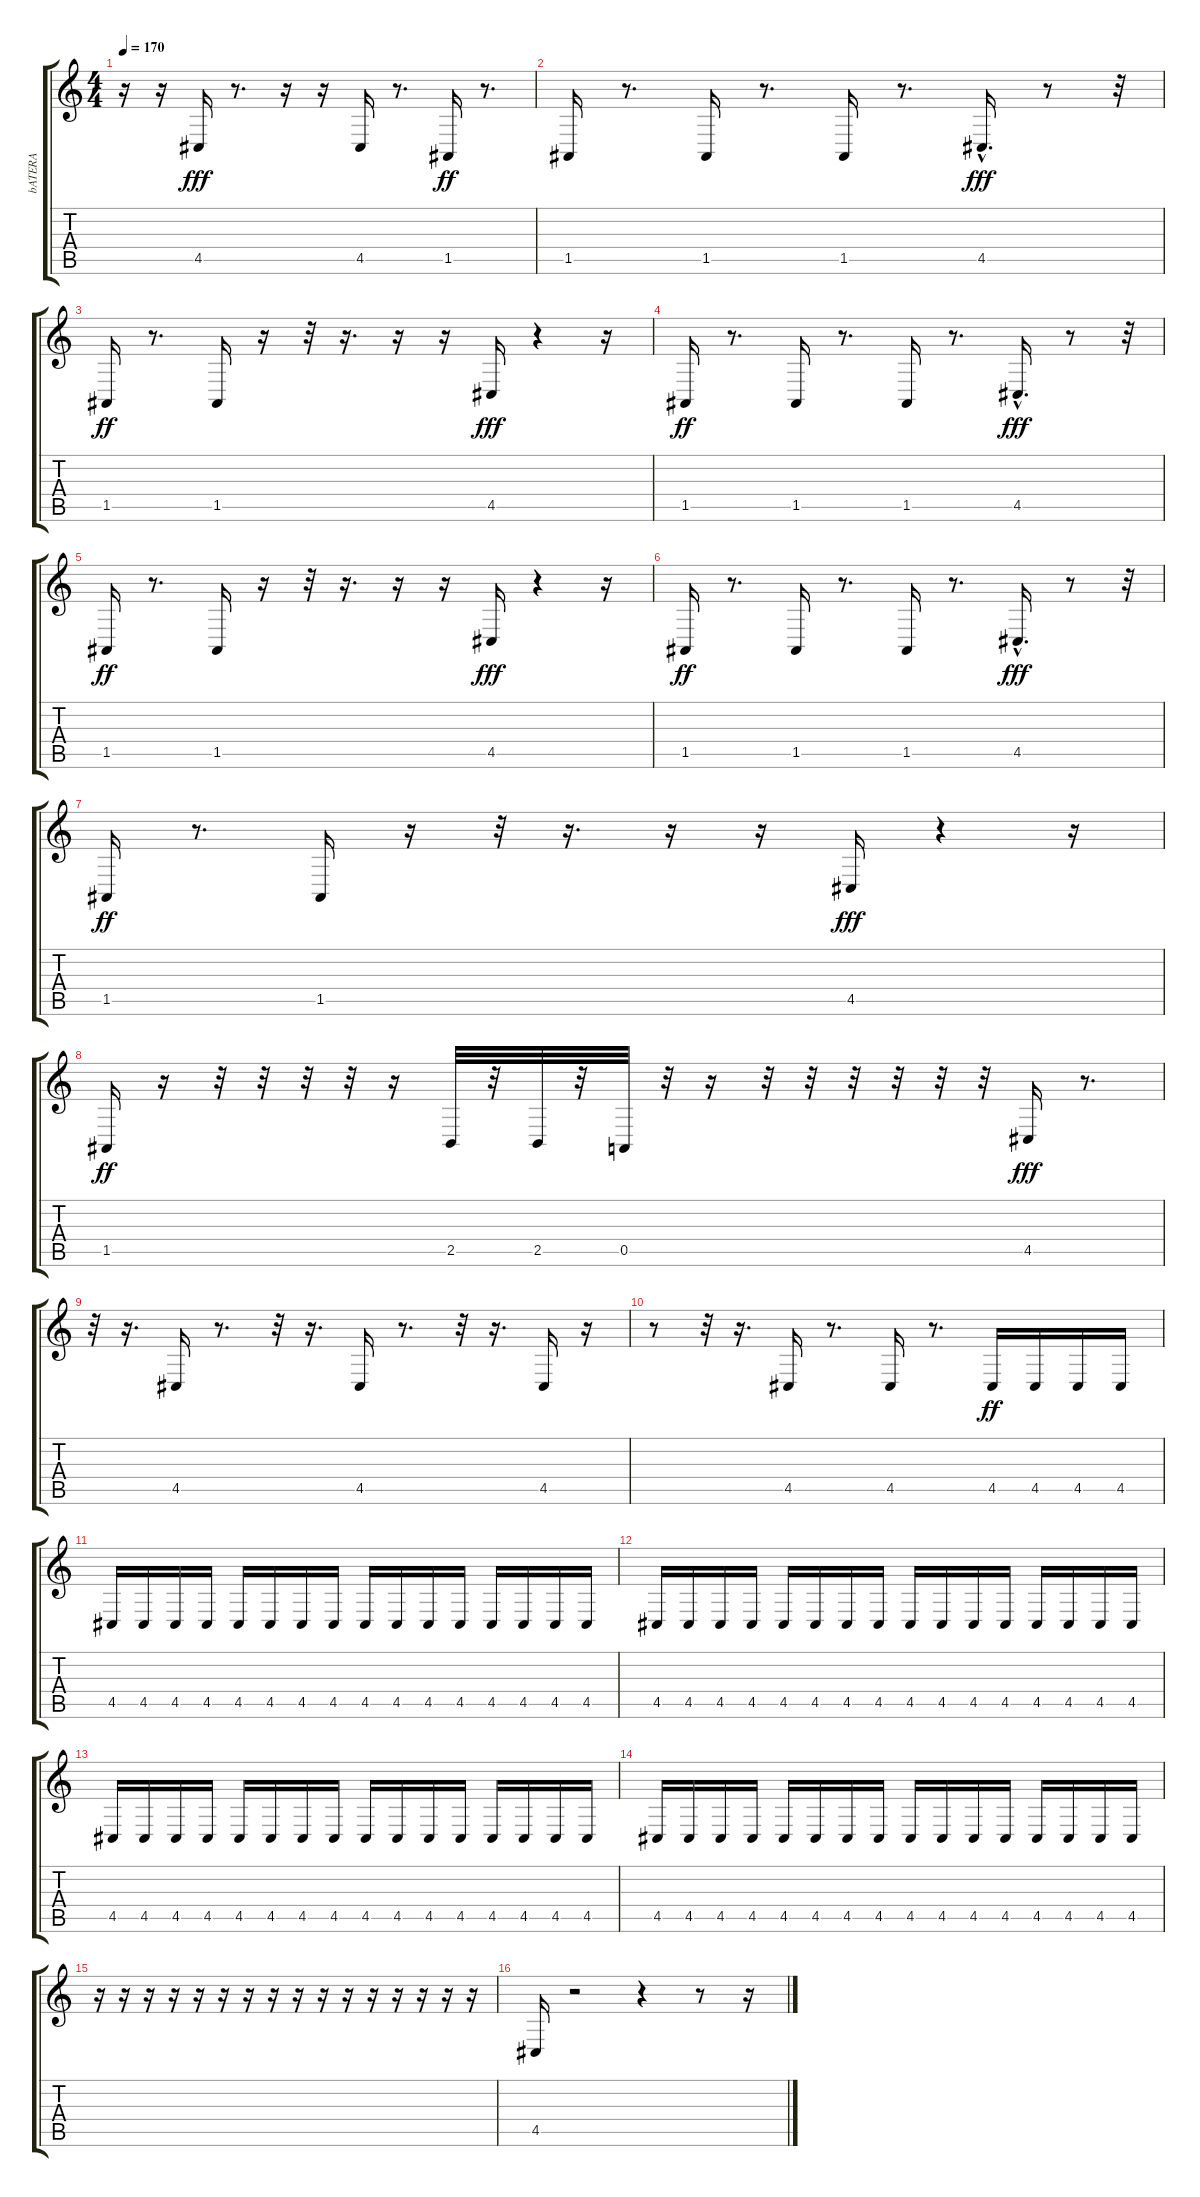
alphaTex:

\track ("bATERA" "bATERA") {instrument percussiveorgan}
\staff {score tabs}
\tuning (E4 B3 G3 D3 A2 E2) {hide}
\ts (4 4)
\tempo 170
\clef g2
\ks c
r.16{dy fff} r.16 4.5.16 r.8{d} r.16 r.16 4.5.16 r.8{d} 1.5.16{dy ff} r.8{d} |
1.5.16 r.8{d} 1.5.16 r.8{d} 1.5.16 r.8{d} 4.5{hac}.16{d dy fff} r.8 r.32 |
1.5.16{dy ff} r.8{d} 1.5.16 r.16 r.32 r.16{d} r.16 r.16 4.5.16{dy fff} r.4 r.16 |
1.5.16{dy ff} r.8{d} 1.5.16 r.8{d} 1.5.16 r.8{d} 4.5{hac}.16{d dy fff} r.8 r.32 |
1.5.16{dy ff} r.8{d} 1.5.16 r.16 r.32 r.16{d} r.16 r.16 4.5.16{dy fff} r.4 r.16 |
1.5.16{dy ff} r.8{d} 1.5.16 r.8{d} 1.5.16 r.8{d} 4.5{hac}.16{d dy fff} r.8 r.32 |
1.5.16{dy ff} r.8{d} 1.5.16 r.16 r.32 r.16{d} r.16 r.16 4.5.16{dy fff} r.4 r.16 |
1.5.16{dy ff} r.16 r.32 r.32 r.32 r.32 r.16 2.5.32 r.32 2.5.32 r.32 0.5.32 r.32 r.16 r.32 r.32 r.32 r.32 r.32 r.32 4.5.16{dy fff} r.8{d} |
r.32 r.16{d} 4.5.16 r.8{d} r.32 r.16{d} 4.5.16 r.8{d} r.32 r.16{d} 4.5.16 r.16 |
r.8 r.32 r.16{d} 4.5.16 r.8{d} 4.5.16 r.8{d} 4.5.16{dy ff} 4.5.16 4.5.16 4.5.16 |
4.5.16 4.5.16 4.5.16 4.5.16 4.5.16 4.5.16 4.5.16 4.5.16 4.5.16 4.5.16 4.5.16 4.5.16 4.5.16 4.5.16 4.5.16 4.5.16 |
4.5.16 4.5.16 4.5.16 4.5.16 4.5.16 4.5.16 4.5.16 4.5.16 4.5.16 4.5.16 4.5.16 4.5.16 4.5.16 4.5.16 4.5.16 4.5.16 |
4.5.16 4.5.16 4.5.16 4.5.16 4.5.16 4.5.16 4.5.16 4.5.16 4.5.16 4.5.16 4.5.16 4.5.16 4.5.16 4.5.16 4.5.16 4.5.16 |
4.5.16 4.5.16 4.5.16 4.5.16 4.5.16 4.5.16 4.5.16 4.5.16 4.5.16 4.5.16 4.5.16 4.5.16 4.5.16 4.5.16 4.5.16 4.5.16 |
r.16 r.16 r.16 r.16 r.16 r.16 r.16 r.16 r.16 r.16 r.16 r.16 r.16 r.16 r.16 r.16 |
4.5.16 r.2 r.4 r.8 r.16
